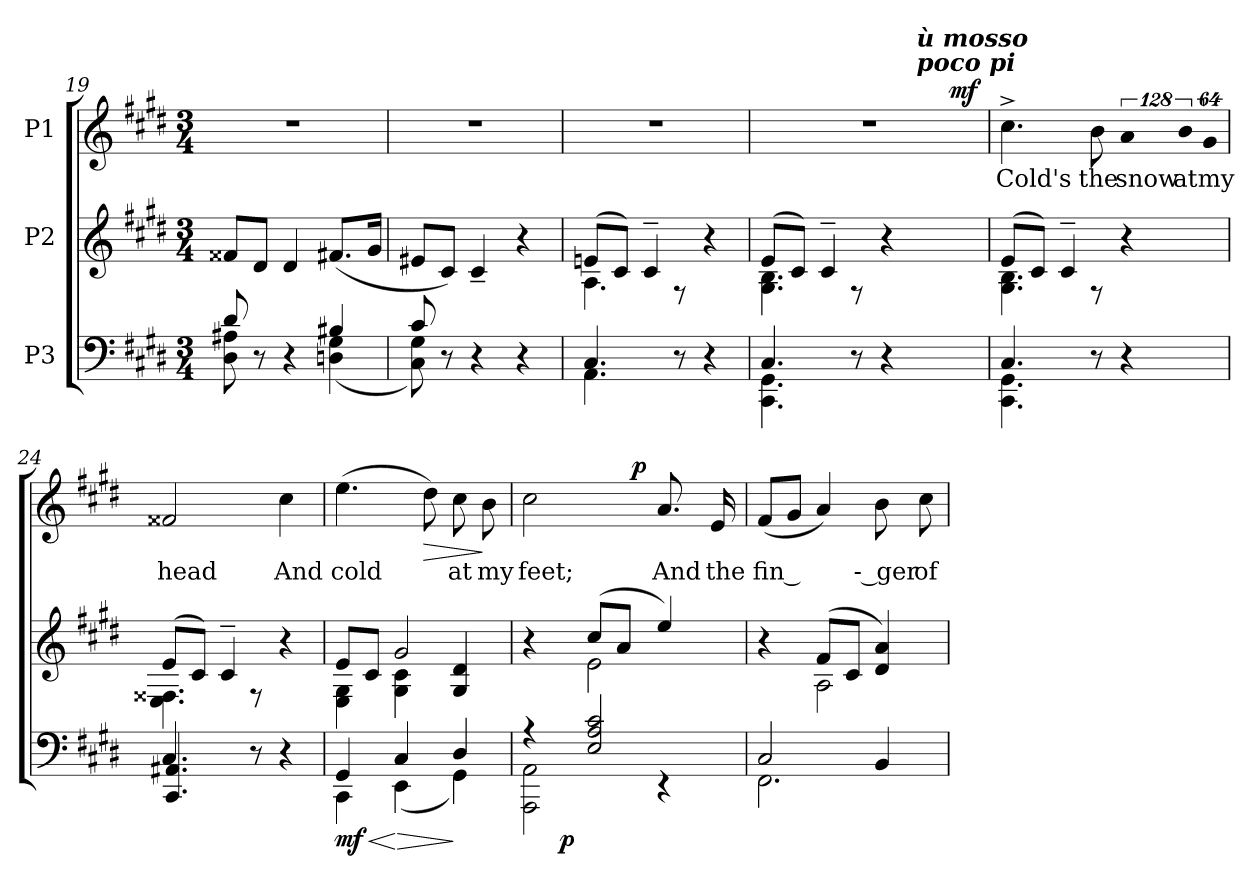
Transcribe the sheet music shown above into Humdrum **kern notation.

**kern	**dynam	**kern	**kern	**text	**dynam
*part3	*part3	*part2	*part1	*part1	*part1
*staff3	*staff3	*staff2	*staff1	*staff1	*staff1
*I"P3	*	*I"P2	*I"P1	*	*
*clefF4	*	*clefG2	*clefG2	*	*
*k[f#c#g#d#]	*	*k[f#c#g#d#]	*k[f#c#g#d#]	*	*
*c#:	*	*c#:	*c#:	*	*
*M3/4	*	*M3/4	*M3/4	*	*
=19	=19	=19	=19	=19	=19
*^	*	*	*	*	*
!	!	!	!	!LO:N:vis=1	!	!
8d#i/	8D#i\ 8A#Xi	.	8f##Xi/L	2.r	.	.
8r	8ryy	.	8d#i/J	.	.	.
4r	4ryy	.	4d#i/	.	.	.
4B#Xi/	(4Dni\ 4G#i	.	(8.f#Xi/L	.	.	.
.	.	.	16g#i/Jk	.	.	.
=20	=20	=20	=20	=20	=20	=20
!	!	!	!	!LO:N:vis=1	!	!
8c#i/	8C#i\ 8G#i)	.	8e#Xi/L	2.r	.	.
8r	8ryy	.	8c#i/J)	.	.	.
4r	4ryy	.	4c#~i/	.	.	.
4r	4ryy	.	4r	.	.	.
!!LO:LB:g=z
=21	=21	=21	=21	=21	=21	=21
*	*	*	*^	*	*	*
!	!	!	!	!	!LO:N:vis=1	!	!
4.C#i/	4.AAi\	.	(8eni/L	4.Ai\	2.r	.	.
.	.	.	8c#i/J)	.	.	.	.
.	.	.	4c#~i/	.	.	.	.
8r	8ryy	.	.	8r	.	.	.
4r	4ryy	.	4r	4ryy	.	.	.
=22	=22	=22	=22	=22	=22	=22	=22
!	!	!	!	!	!LO:N:vis=1	!	!
*	*	*	*	*	*^	*	*
*	*	*	*	*	*	*^	*	*
4.C#i/	4.CC#i\ 4.GG#i	.	(8ei/L	4.G#i\ 4.Bi	2.r	2ryy	2ryy	.	.
.	.	.	8c#i/J)	.	.	.	.	.	.
.	.	.	4c#~i/	.	.	.	.	.	.
8r	8ryy	.	.	8r	.	.	.	.	.
4r	4ryy	.	4r	4ryy	.	8ryy	16ryy	.	.
.	.	.	.	.	.	.	64ryy	.	.
.	.	.	.	.	.	.	128ryy	.	.
.	.	.	.	.	.	.	512ryy	.	.
!	!	!	!	!	!	!	!LO:TX:a:Bi:t=poco pi	!	!
!	!	!	!	!	!	!	!LO:TX:Bi:t=ù mosso	!	!
.	.	.	.	.	.	.	8ryy	.	.
.	.	.	.	.	.	32ryy	.	.	.
.	.	.	.	.	.	128ryy	.	.	.
.	.	.	.	.	.	1024ryy	.	.	.
.	.	.	.	.	.	16ryy	.	.	mf
.	.	.	.	.	.	.	32ryy	.	.
.	.	.	.	.	.	64ryy	.	.	.
.	.	.	.	.	.	256..ryy	.	.	.
.	.	.	.	.	.	.	256.ryy	.	.
*	*	*	*	*	*v	*v	*v	*	*
=23	=23	=23	=23	=23	=23	=23	=23
*	*	*	*	*	*^	*	*
*	*	*	*	*	*	*^	*	*
!	!	!	!	!	!	!	!	!LO:LY:b:color=#000000	!
*	*	*	*	*	*v	*v	*v	*	*
4.C#i/	4.CC#i\ 4.GG#i	.	(8ei/L	4.G#i\ 4.Bi	4.cc#^i\	Cold's	.
.	.	.	8c#i/J)	.	.	.	.
.	.	.	4c#~i/	.	.	.	.
!	!	!	!	!	!	!LO:LY:b:color=#000000	!
8r	8ryy	.	.	8r	8bi\	the	.
!	!	!	!	!	!LO:N:vis=8	!	!
!	!	!	!	!	!	!LO:LY:b:color=#000000	!
4r	4ryy	.	4r	4ryy	1024%85ai/	snow	.
!	!	!	!	!	!LO:N:vis=8	!	!
!	!	!	!	!	!	!LO:LY:b:color=#000000	!
.	.	.	.	.	1024%85bi/	at	.
!	!	!	!	!	!LO:N:vis=8	!	!
!	!	!	!	!	!	!LO:LY:b:color=#000000	!
.	.	.	.	.	512%43g#i/	my	.
=24	=24	=24	=24	=24	=24	=24	=24
!	!	!	!	!	!	!LO:LY:b:color=#000000	!
4.C#i/	4.CC#i/ 4.AA#Xi	.	(8ei/L	4.Ei\ 4.F##Xi	2f##Xi/	head	.
.	.	.	8c#i/J)	.	.	.	.
.	.	.	4c#~i/	.	.	.	.
8r	8ryy	.	.	8r	.	.	.
!	!	!	!	!	!	!LO:LY:b:color=#000000	!
4r	4ryy	.	4r	4ryy	4cc#i\	And	.
!!LO:LB:g=z
=25	=25	=25	=25	=25	=25	=25	=25
!	!	!LO:HP:b	!	!	!	!	!
!	!	!	!	!	!	!LO:LY:b:color=#000000	!
4GG#i/	4CC#i\	< mf	8ei/L	4Ei\ 4G#i	(4.eei\	cold	.
.	.	.	8c#i/J	.	.	.	.
!	!	!LO:HP:n=1:b	!	!	!	!	!
4C#i/	(4EEi\	[ >	2g#i/	4G#i\ 4c#i	.	.	.
!	!	!	!	!	!	!	!LO:HP:b
.	.	.	.	.	8dd#i\)	.	>
!	!	!	!	!	!	!LO:LY:b:color=#000000	!
4D#i/	4GG#i\)	]	.	4G#i/ 4d#i	8cc#i\	at	.
!	!	!	!	!	!	!LO:LY:b:color=#000000	!
.	.	.	.	.	8bi\	my	]
=26	=26	=26	=26	=26	=26	=26	=26
!	!	!	!	!	!	!LO:LY:b:color=#000000	!
*	*^	*	*	*	*^	*	*
4r	2AAAi\ 2AAi	8ryy	.	4r	4ryy	2cc#i\	4ryy	feet;	.
.	.	128ryy	.	.	.	.	.	.	.
.	.	512ryy	.	.	.	.	.	.	.
.	.	2ryy	p	.	.	.	.	.	.
2Ei/ 2Ai 2c#i	.	.	.	(8cc#i/L	2ei\	.	8ryy	.	.
.	.	.	.	8ai/J	.	.	64ryy	.	.
.	.	.	.	.	.	.	128ryy	.	.
.	.	.	.	.	.	.	1024ryy	.	.
.	.	.	.	.	.	.	4ryy	.	p
!	!	!	!	!	!	!	!	!LO:LY:b:color=#000000	!
.	4r	.	.	4eei/)	.	8.ai/	.	And	.
.	.	16ryy	.	.	.	.	.	.	.
.	.	.	.	.	.	.	16ryy	.	.
!	!	!	!	!	!	!	!	!LO:LY:b:color=#000000	!
.	.	.	.	.	.	16ei/	.	the	.
.	.	32ryy	.	.	.	.	.	.	.
.	.	.	.	.	.	.	32ryy	.	.
.	.	64ryy	.	.	.	.	.	.	.
.	.	.	.	.	.	.	256..ryy	.	.
.	.	256.ryy	.	.	.	.	.	.	.
*	*v	*v	*	*	*	*v	*v	*	*
=27	=27	=27	=27	=27	=27	=27	=27
*	*^	*	*	*	*^	*	*
!	!	!	!	!	!	!	!	!LO:LY:b:color=#000000	!
*	*v	*v	*	*	*	*v	*v	*	*
2C#i/	2.FF#i\	.	4r	4ryy	(8f#i/L	fin --	.
.	.	.	.	.	8g#i/J	.	.
.	.	.	(8f#i/L	2Ai\	4ai/)	.	.
.	.	.	8c#i/J	.	.	.	.
!	!	!	!	!	!	!LO:LY:b:color=#000000	!
4BBi/	.	.	4d#i/ 4ai)	.	8bi\	-- ger	.
!	!	!	!	!	!	!LO:LY:b:color=#000000	!
.	.	.	.	.	8cc#i\	of	.
*v	*v	*	*	*	*	*	*
*	*	*v	*v	*	*	*
=	=	=	=	=	=
*-	*-	*-	*-	*-	*-
